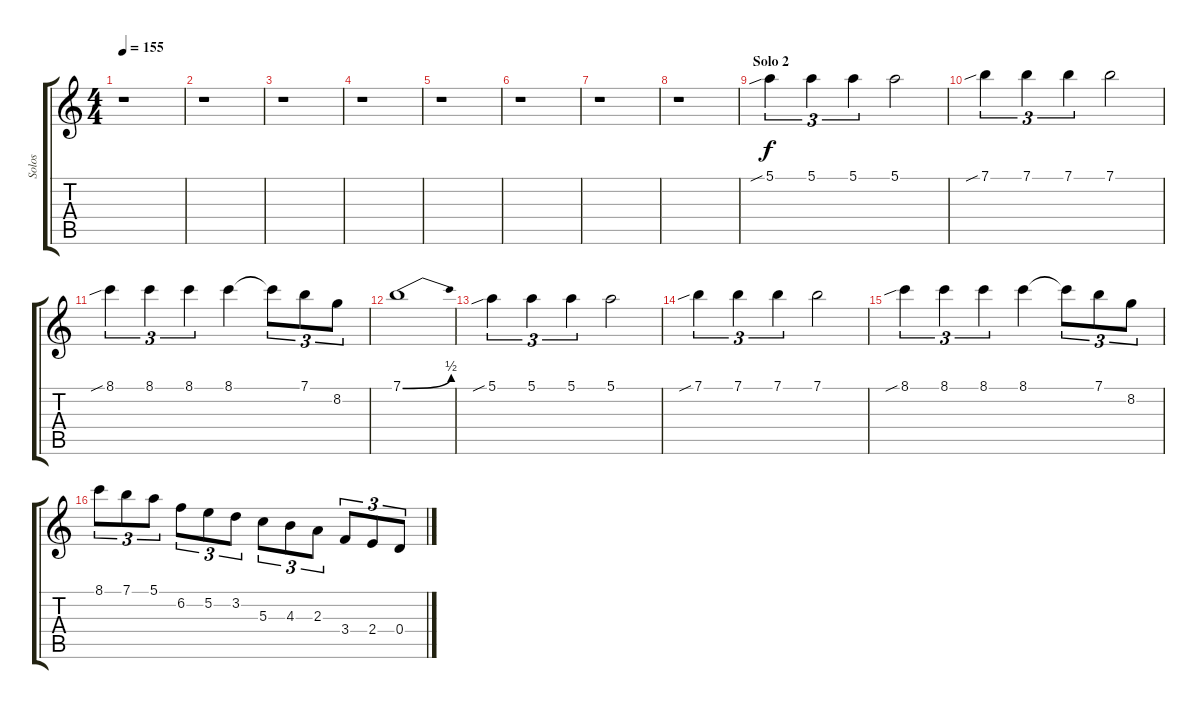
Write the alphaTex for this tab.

\track ("Solos" "Solos") {instrument distortionguitar}
\staff {score tabs}
\tuning (E4 B3 G3 D3 A2 E2) {hide}
\ts (4 4)
\tempo 155
\clef g2
\ks c
r.1{dy f} |
r.1 |
r.1 |
r.1 |
r.1 |
r.1 |
r.1 |
r.1 |
\section ("" "Solo 2")
5.1{sib}.4{tu (3 2)} 5.1.4{tu (3 2)} 5.1.4{tu (3 2)} 5.1.2 |
7.1{sib}.4{tu (3 2)} 7.1.4{tu (3 2)} 7.1.4{tu (3 2)} 7.1.2 |
8.1{sib}.4{tu (3 2)} 8.1.4{tu (3 2)} 8.1.4{tu (3 2)} 8.1.4 8.1{t}.8{tu (3 2)} 7.1.8{tu (3 2)} 8.2.8{tu (3 2)} |
7.1{be (bend 0 0 60 2)}.1 |
5.1{sib}.4{tu (3 2)} 5.1.4{tu (3 2)} 5.1.4{tu (3 2)} 5.1.2 |
7.1{sib}.4{tu (3 2)} 7.1.4{tu (3 2)} 7.1.4{tu (3 2)} 7.1.2 |
8.1{sib}.4{tu (3 2)} 8.1.4{tu (3 2)} 8.1.4{tu (3 2)} 8.1.4 8.1{t}.8{tu (3 2)} 7.1.8{tu (3 2)} 8.2.8{tu (3 2)} |
8.1.8{tu (3 2)} 7.1.8{tu (3 2)} 5.1.8{tu (3 2)} 6.2.8{tu (3 2)} 5.2.8{tu (3 2)} 3.2.8{tu (3 2)} 5.3.8{tu (3 2)} 4.3.8{tu (3 2)} 2.3.8{tu (3 2)} 3.4.8{tu (3 2)} 2.4.8{tu (3 2)} 0.4.8{tu (3 2)}
